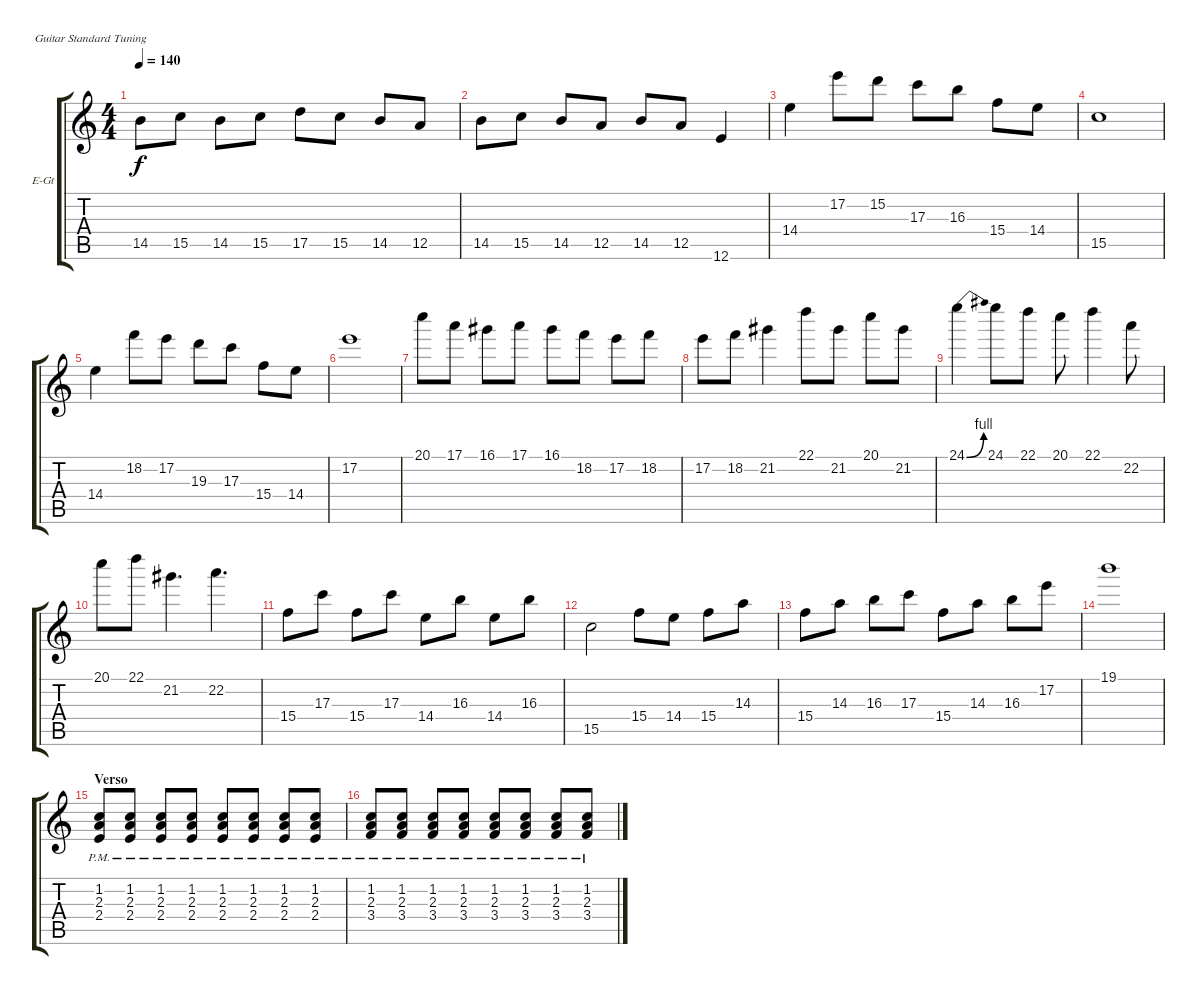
\defaultSystemsLayout 4
\bracketExtendMode groupsimilarinstruments
\firstSystemTrackNameOrientation horizontal
\otherSystemsTrackNameOrientation horizontal
\track ("Electric Guitar" "E-Gt") {instrument distortionguitar}
\staff {score tabs}
\tuning (E4 B3 G3 D3 A2 E2)
\ts (4 4)
\tempo 140
\clef g2
\ks c
14.5.8{dy f} 15.5.8 14.5.8 15.5.8 17.5.8 15.5.8 14.5.8 12.5.8 |
14.5.8 15.5.8 14.5.8 12.5.8 14.5.8 12.5.8 12.6.4 |
14.4.4 17.2.8 15.2.8 17.3.8 16.3.8 15.4.8 14.4.8 |
15.5.1 |
14.4.4 18.2.8 17.2.8 19.3.8 17.3.8 15.4.8 14.4.8 |
17.2.1 |
20.1.8 17.1.8 16.1.8 17.1.8 16.1.8 18.2.8 17.2.8 18.2.8 |
17.2.8 18.2.8 21.2.4 22.1.8 21.2.8 20.1.8 21.2.8 |
24.1{be (bend 0 0 15 4)}.4 24.1.8 22.1.8 20.1.8 22.1.4 22.2.8 |
20.1.8 22.1.8 21.2.4{d} 22.2.4{d} |
15.4.8 17.3.8 15.4.8 17.3.8 14.4.8 16.3.8 14.4.8 16.3.8 |
15.5.2 15.4.8 14.4.8 15.4.8 14.3.8 |
15.4.8 14.3.8 16.3.8 17.3.8 15.4.8 14.3.8 16.3.8 17.2.8 |
19.1.1 |
\section ("" "Verso")
(2.4{pm} 2.3{pm} 1.2{pm}).8 (2.4{pm} 2.3{pm} 1.2{pm}).8 (2.4{pm} 2.3{pm} 1.2{pm}).8 (2.4{pm} 2.3{pm} 1.2{pm}).8 (2.4{pm} 2.3{pm} 1.2{pm}).8 (2.4{pm} 2.3{pm} 1.2{pm}).8 (2.4{pm} 2.3{pm} 1.2{pm}).8 (2.4{pm} 2.3{pm} 1.2{pm}).8 |
(1.2{pm} 2.3{pm} 3.4{pm}).8 (1.2{pm} 2.3{pm} 3.4{pm}).8 (1.2{pm} 2.3{pm} 3.4{pm}).8 (1.2{pm} 2.3{pm} 3.4{pm}).8 (1.2{pm} 2.3{pm} 3.4{pm}).8 (1.2{pm} 2.3{pm} 3.4{pm}).8 (1.2{pm} 2.3{pm} 3.4{pm}).8 (1.2{pm} 2.3{pm} 3.4{pm}).8
